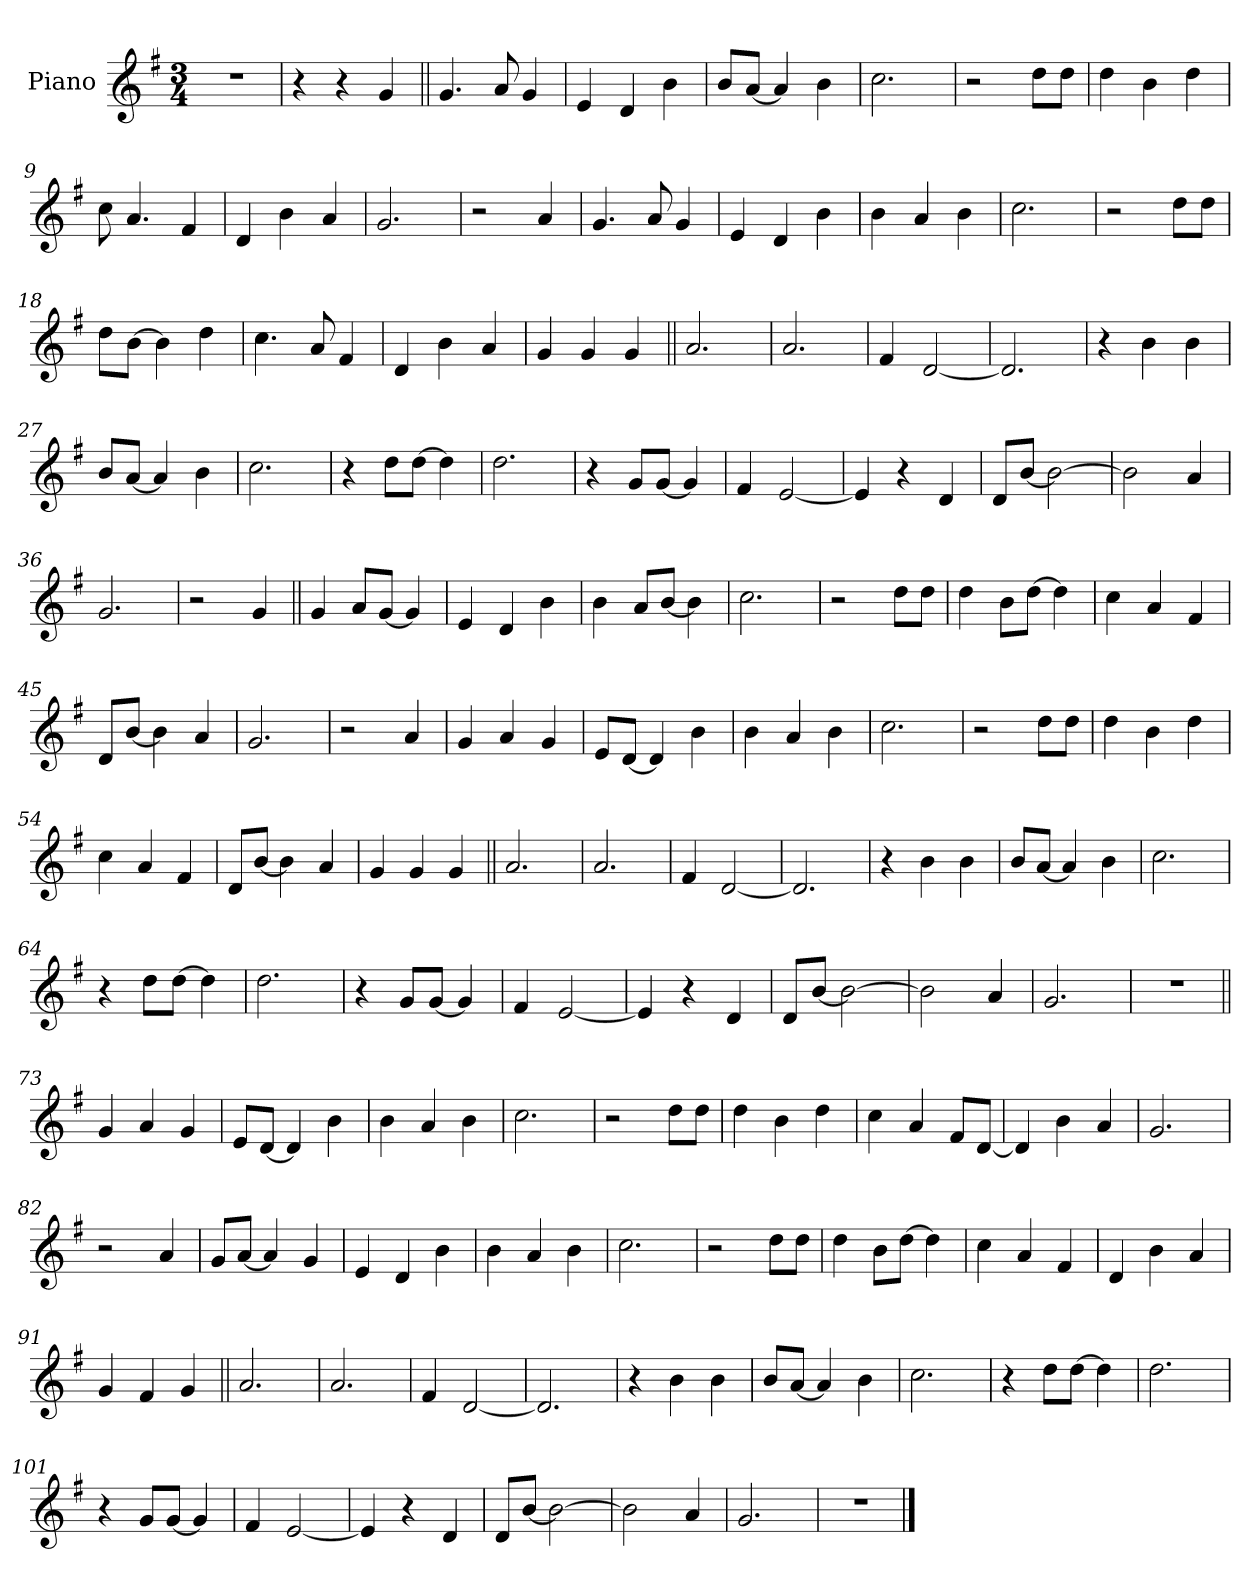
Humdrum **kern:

**kern
*part1
*staff1
*I"Piano
*I'Pno.
*clefG2
*k[f#]
*M3/4
*MM160
=1
2.r
=2
4r
4r
4g
=3||
4.g
8a
4g
=4
4e
4d
4b
=5
8bL
[8aJ
4a]
4b
=6
2.cc
=7
2r
8ddL
8ddJ
=8
4dd
4b
4dd
=9
8cc
4.a
4f#
=10
4d
4b
4a
=11
2.g
=12
2r
4a
=13
4.g
8a
4g
=14
4e
4d
4b
=15
4b
4a
4b
=16
2.cc
=17
2r
8ddL
8ddJ
=18
8ddL
[8bJ
4b]
4dd
=19
4.cc
8a
4f#
=20
4d
4b
4a
=21
4g
4g
4g
=22||
2.a
=23
2.a
=24
4f#
[2d
=25
2.d]
=26
4r
4b
4b
=27
8bL
[8aJ
4a]
4b
=28
2.cc
=29
4r
8ddL
[8ddJ
4dd]
=30
2.dd
=31
4r
8gL
[8gJ
4g]
=32
4f#
[2e
=33
4e]
4r
4d
=34
8dL
[8bJ
2b_
=35
2b]
4a
=36
2.g
=37
2r
4g
=38||
4g
8aL
[8gJ
4g]
=39
4e
4d
4b
=40
4b
8aL
[8bJ
4b]
=41
2.cc
=42
2r
8ddL
8ddJ
=43
4dd
8bL
[8ddJ
4dd]
=44
4cc
4a
4f#
=45
8dL
[8bJ
4b]
4a
=46
2.g
=47
2r
4a
=48
4g
4a
4g
=49
8eL
[8dJ
4d]
4b
=50
4b
4a
4b
=51
2.cc
=52
2r
8ddL
8ddJ
=53
4dd
4b
4dd
=54
4cc
4a
4f#
=55
8dL
[8bJ
4b]
4a
=56
4g
4g
4g
=57||
2.a
=58
2.a
=59
4f#
[2d
=60
2.d]
=61
4r
4b
4b
=62
8bL
[8aJ
4a]
4b
=63
2.cc
=64
4r
8ddL
[8ddJ
4dd]
=65
2.dd
=66
4r
8gL
[8gJ
4g]
=67
4f#
[2e
=68
4e]
4r
4d
=69
8dL
[8bJ
2b_
=70
2b]
4a
=71
2.g
=72
2.r
=73||
4g
4a
4g
=74
8eL
[8dJ
4d]
4b
=75
4b
4a
4b
=76
2.cc
=77
2r
8ddL
8ddJ
=78
4dd
4b
4dd
=79
4cc
4a
8f#L
[8dJ
=80
4d]
4b
4a
=81
2.g
=82
2r
4a
=83
8gL
[8aJ
4a]
4g
=84
4e
4d
4b
=85
4b
4a
4b
=86
2.cc
=87
2r
8ddL
8ddJ
=88
4dd
8bL
[8ddJ
4dd]
=89
4cc
4a
4f#
=90
4d
4b
4a
=91
4g
4f#
4g
=92||
2.a
=93
2.a
=94
4f#
[2d
=95
2.d]
=96
4r
4b
4b
=97
8bL
[8aJ
4a]
4b
=98
2.cc
=99
4r
8ddL
[8ddJ
4dd]
=100
2.dd
=101
4r
8gL
[8gJ
4g]
=102
4f#
[2e
=103
4e]
4r
4d
=104
8dL
[8bJ
2b_
=105
2b]
4a
=106
2.g
=107
2.r
==
*-
